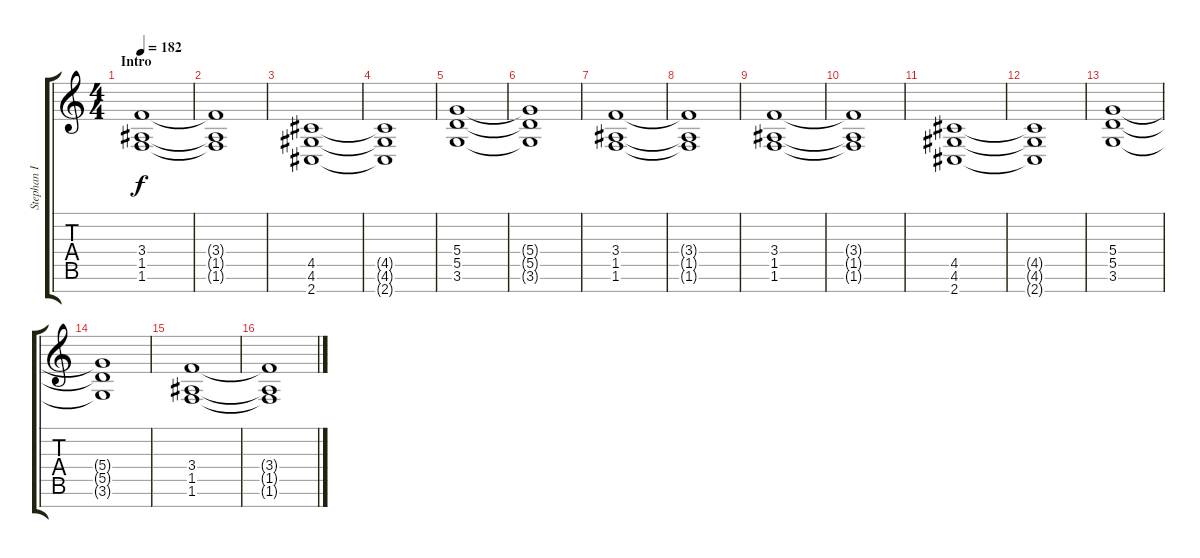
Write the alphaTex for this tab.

\track ("Stephan I" "Stephan I") {instrument distortionguitar}
\staff {score tabs}
\tuning (E4 B3 G3 D3 A2 E2 B1) {hide}
\ts (4 4)
\section ("" "Intro")
\tempo 182
\clef g2
\ks c
(3.4 1.5 1.6).1{dy f instrument distortionguitar} |
(3.4{t} 1.5{t} 1.6{t}).1 |
(4.5 4.6 2.7).1 |
(4.5{t} 4.6{t} 2.7{t}).1 |
(5.4 5.5 3.6).1 |
(5.4{t} 5.5{t} 3.6{t}).1 |
(3.4 1.5 1.6).1 |
(3.4{t} 1.5{t} 1.6{t}).1 |
(3.4 1.5 1.6).1 |
(3.4{t} 1.5{t} 1.6{t}).1 |
(4.5 4.6 2.7).1 |
(4.5{t} 4.6{t} 2.7{t}).1 |
(5.4 5.5 3.6).1 |
(5.4{t} 5.5{t} 3.6{t}).1 |
(3.4 1.5 1.6).1 |
(3.4{t} 1.5{t} 1.6{t}).1
